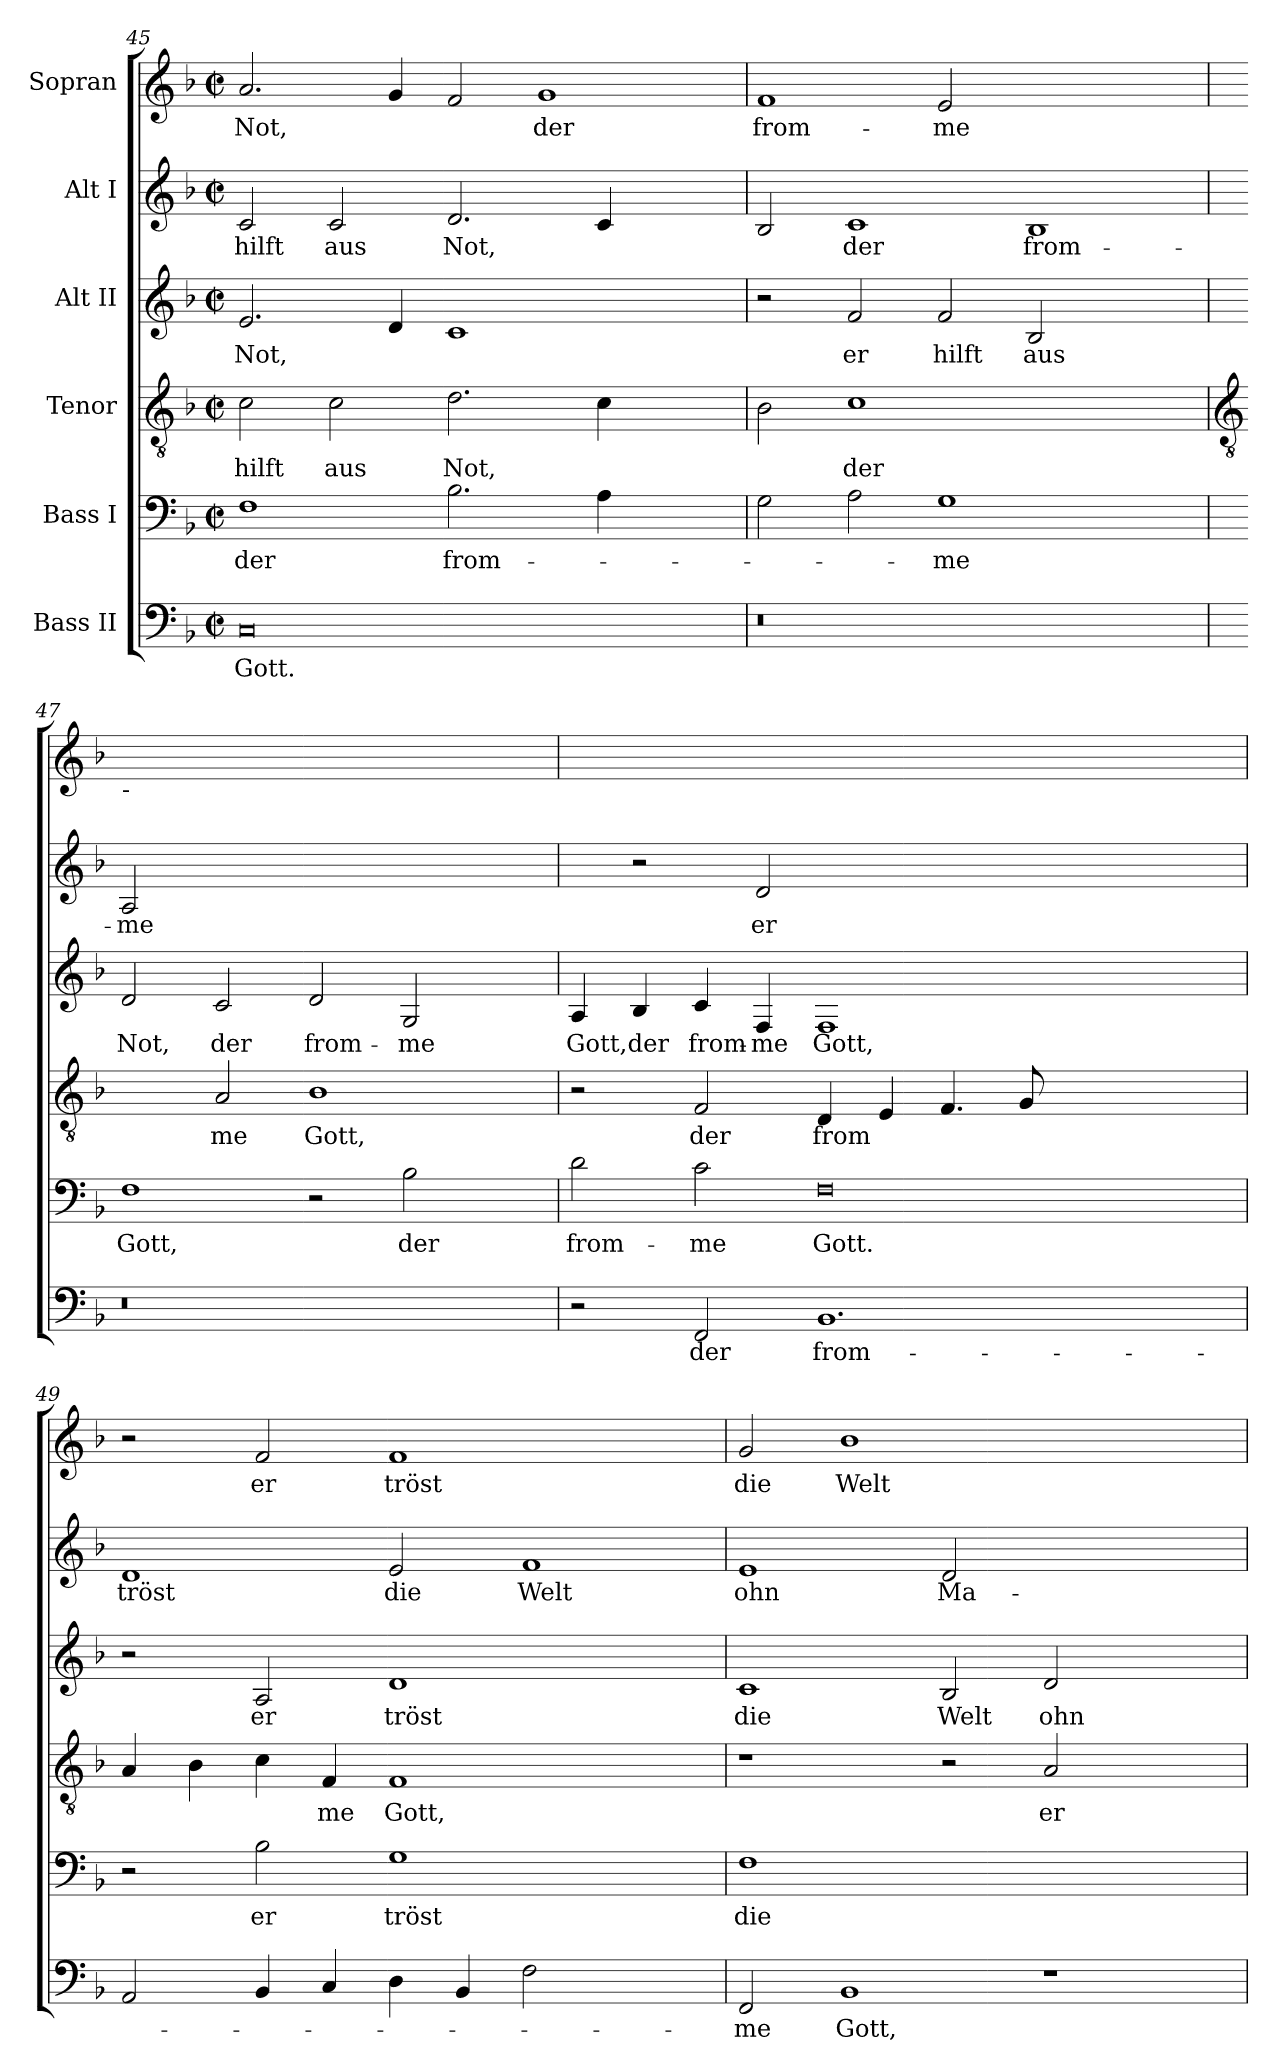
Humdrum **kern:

**kern	**text	**kern	**text	**kern	**text	**kern	**text	**kern	**text	**kern	**text
*part6	*part6	*part5	*part5	*part4	*part4	*part3	*part3	*part2	*part2	*part1	*part1
*staff6	*staff6	*staff5	*staff5	*staff4	*staff4	*staff3	*staff3	*staff2	*staff2	*staff1	*staff1
*I"Bass II	*	*I"Bass I	*	*I"Tenor	*	*I"Alt II	*	*I"Alt I	*	*I"Sopran	*
!!LO:LB:g=z
*clefF4	*	*clefF4	*	*clefGv2	*	*clefG2	*	*clefG2	*	*clefG2	*
*k[b-]	*	*k[b-]	*	*k[b-]	*	*k[b-]	*	*k[b-]	*	*k[b-]	*
*F:	*	*F:	*	*F:	*	*F:	*	*F:	*	*F:	*
*M4/2	*	*M4/2	*	*M4/2	*	*M4/2	*	*M4/2	*	*M4/2	*
*met(c|)	*	*met(c|)	*	*met(c|)	*	*met(c|)	*	*met(c|)	*	*met(c|)	*
=45A	=45A	=45A	=45A	=45A	=45A	=45A	=45A	=45A	=45A	=45A	=45A
!	!LO:LY:b	!	!LO:LY:b	!	!LO:LY:b	!	!LO:LY:b	!	!LO:LY:b	!	!LO:LY:b
*	*	*	*	*	*	*	*	*	*	*^	*
0C	Gott.	1F	der	2c	hilft	2.e	Not,	2c	hilft	2.a	1ryy	Not,
!	!	!	!	!	!LO:LY:b	!	!	!	!LO:LY:b	!	!	!
.	.	.	.	2c	aus	.	.	2c	aus	.	.	.
.	.	.	.	.	.	4d	.	.	.	4g	.	.
!	!	!	!LO:LY:b	!	!LO:LY:b	!	!	!	!LO:LY:b	!	!	!
.	.	2.B-	from-	2.d	Not,	1c	.	2.d	Not,	2f	1.ryy	.
!	!	!	!	!	!	!	!	!	!	!	!	!LO:LY:b
.	.	.	.	.	.	.	.	.	.	1g	.	der
.	.	4A	.	4c	.	.	.	4c	.	.	.	.
2ryy	.	2ryy	.	2ryy	.	2ryy	.	2ryy	.	.	.	.
=46A	=46A	=46A	=46A	=46A	=46A	=46A	=46A	=46A	=46A	=46A	=46A	=46A
!	!	!	!	!	!	!	!	!	!	!	!	!LO:LY:b
0r	.	2G	.	2B-	.	2r	.	2B-	.	1f	1ryy	from-
!	!	!	!	!	!LO:LY:b	!	!LO:LY:b	!	!LO:LY:b	!	!	!
.	.	2A	.	1c	der	2f	er	1c	der	.	.	.
!	!	!	!LO:LY:b	!	!	!	!LO:LY:b	!	!	!	!	!LO:LY:b
.	.	1G	-me	.	.	2f	hilft	.	.	2e	1.ryy	-me
!	!	!	!	!	!LO:LY:b	!	!LO:LY:b	!	!LO:LY:b	!	!	!
.	.	.	.	[2B-yy	from-	2B-	aus	1B-	from-	1ryy	.	.
2ryy	.	2ryy	.	2ryy	.	2ryy	.	.	.	.	.	.
*	*	*	*	*	*	*	*	*	*	*v	*v	*
!!LO:LB:g=z
=47	=47	=47	=47	=47	=47	=47	=47	=47	=47	=47	=47
*	*	*	*	*clefGv2	*	*	*	*	*	*	*
!	!	!	!	!	!	!	!	!	!	!LO:TX:b:t=-	!
!	!	!	!LO:LY:b	!	!	!	!LO:LY:b	!	!LO:LY:b	!	!LO:LY:b
0r	.	1F	Gott,	2B-yy]	.	2d	Not,	2A	-me	[1fyy	Gott,
!	!	!	!	!	!LO:LY:b	!	!LO:LY:b	!	!LO:LY:b	!	!
.	.	.	.	2A	-me	2c	der	[1B-yy	Gott,	.	.
!	!	!	!	!	!LO:LY:b	!	!LO:LY:b	!	!	!	!
.	.	2r	.	1B-	Gott,	2d	from-	.	.	1fyy_	.
!	!	!	!LO:LY:b	!	!	!	!LO:LY:b	!	!	!	!
.	.	2B-	der	.	.	2G	-me	2.B-yy_	.	.	.
4ryy	.	4ryy	.	4ryy	.	4ryy	.	.	.	4ryy	.
!!LO:LB:g=z
=48	=48	=48	=48	=48	=48	=48	=48	=48	=48	=48	=48
!	!	!	!LO:LY:b	!	!	!	!LO:LY:b	!	!	!	!
2r	.	2d	from-	2r	.	4A	Gott,	4B-yy]	.	1.fyy_	.
!	!	!	!	!	!	!	!LO:LY:b	!	!	!	!
.	.	.	.	.	.	4B-	der	2r	.	.	.
!	!LO:LY:b	!	!LO:LY:b	!	!LO:LY:b	!	!LO:LY:b	!	!	!	!
2FF	der	2c	-me	2F	der	4c	from-	.	.	.	.
!	!	!	!	!	!	!	!LO:LY:b	!	!LO:LY:b	!	!
.	.	.	.	.	.	4F	-me	2d	er	.	.
!	!LO:LY:b	!	!LO:LY:b	!	!LO:LY:b	!	!LO:LY:b	!	!	!	!
1.BB-	from-	0F	Gott.	4D	from	1F	Gott,	.	.	.	.
.	.	.	.	4E	.	.	.	1..ryy	.	.	.
.	.	.	.	4.F	.	.	.	.	.	4.fyy_	.
.	.	.	.	8G	.	.	.	.	.	8fyy]	.
.	.	.	.	1ryy	.	1ryy	.	.	.	1ryy	.
2ryy	.	.	.	.	.	.	.	.	.	.	.
!!LO:LB:g=z
=49	=49	=49	=49	=49	=49	=49	=49	=49	=49	=49	=49
!	!	!	!	!	!	!	!	!	!LO:LY:b	!	!
2AA	.	2r	.	4A	.	2r	.	1d	tröst	2r	.
.	.	.	.	4B-	.	.	.	.	.	.	.
!	!	!	!LO:LY:b	!	!	!	!LO:LY:b	!	!	!	!LO:LY:b
4BB-	.	2B-	er	4c	.	2A	er	.	.	2f	er
!	!	!	!	!	!LO:LY:b	!	!	!	!	!	!
4C	.	.	.	4F	me	.	.	.	.	.	.
!	!	!	!LO:LY:b	!	!LO:LY:b	!	!LO:LY:b	!	!LO:LY:b	!	!LO:LY:b
4D	.	1G	tröst	1F	Gott,	1d	tröst	2e	die	1f	tröst
4BB-	.	.	.	.	.	.	.	.	.	.	.
!	!	!	!	!	!	!	!	!	!LO:LY:b	!	!
2F	.	.	.	.	.	.	.	1f	Welt	.	.
2ryy	.	2ryy	.	2ryy	.	2ryy	.	.	.	2ryy	.
=50	=50	=50	=50	=50	=50	=50	=50	=50	=50	=50	=50
!	!LO:LY:b	!	!LO:LY:b	!	!	!	!LO:LY:b	!	!LO:LY:b	!	!LO:LY:b
2FF	-me	1F	die	1r	.	1c	die	1e	ohn	2g	die
!	!LO:LY:b	!	!	!	!	!	!	!	!	!	!LO:LY:b
1BB-	Gott,	.	.	.	.	.	.	.	.	1b-	Welt
!	!	!	!	!	!	!	!LO:LY:b	!	!LO:LY:b	!	!
.	.	1.ryy	.	2r	.	2B-	Welt	2d	Ma-	.	.
!	!	!	!	!	!LO:LY:b	!	!LO:LY:b	!	!LO:LY:b	!	!LO:LY:b
1r	.	.	.	2A	er	2d	ohn	[1eyy	-ßen,	[2ayy	ohn__
.	.	.	.	2ryy	.	2ryy	.	.	.	2ryy	.
=	=	=	=	=	=	=	=	=	=	=	=
*-	*-	*-	*-	*-	*-	*-	*-	*-	*-	*-	*-
